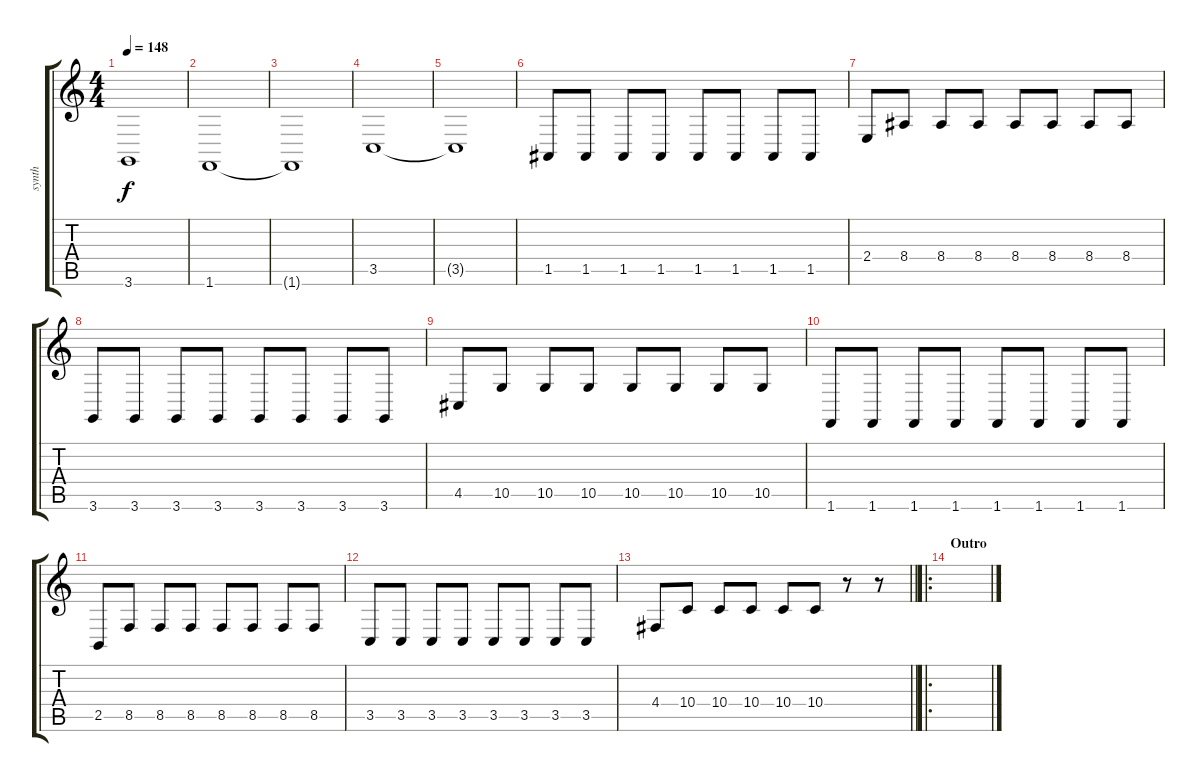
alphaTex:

\track ("synth" "synth") {instrument stringensemble1}
\staff {score tabs}
\tuning (E4 B3 G3 D3 A2 E2) {hide}
\ts (4 4)
\tempo 148
\clef g2
\ks c
3.6{t}.1{dy f} |
1.6.1 |
1.6{t}.1 |
3.5.1 |
3.5{t}.1 |
1.5.8 1.5.8 1.5.8 1.5.8 1.5.8 1.5.8 1.5.8 1.5.8 |
2.4.8 8.4.8 8.4.8 8.4.8 8.4.8 8.4.8 8.4.8 8.4.8 |
3.6.8 3.6.8 3.6.8 3.6.8 3.6.8 3.6.8 3.6.8 3.6.8 |
4.5.8 10.5.8 10.5.8 10.5.8 10.5.8 10.5.8 10.5.8 10.5.8 |
1.6.8 1.6.8 1.6.8 1.6.8 1.6.8 1.6.8 1.6.8 1.6.8 |
2.5.8 8.5.8 8.5.8 8.5.8 8.5.8 8.5.8 8.5.8 8.5.8 |
3.5.8 3.5.8 3.5.8 3.5.8 3.5.8 3.5.8 3.5.8 3.5.8 |
\barLineRight lightlight
4.4.8 10.4.8 10.4.8 10.4.8 10.4.8 10.4.8 r.8 r.8 |
\ro
\section ("" "Outro")
